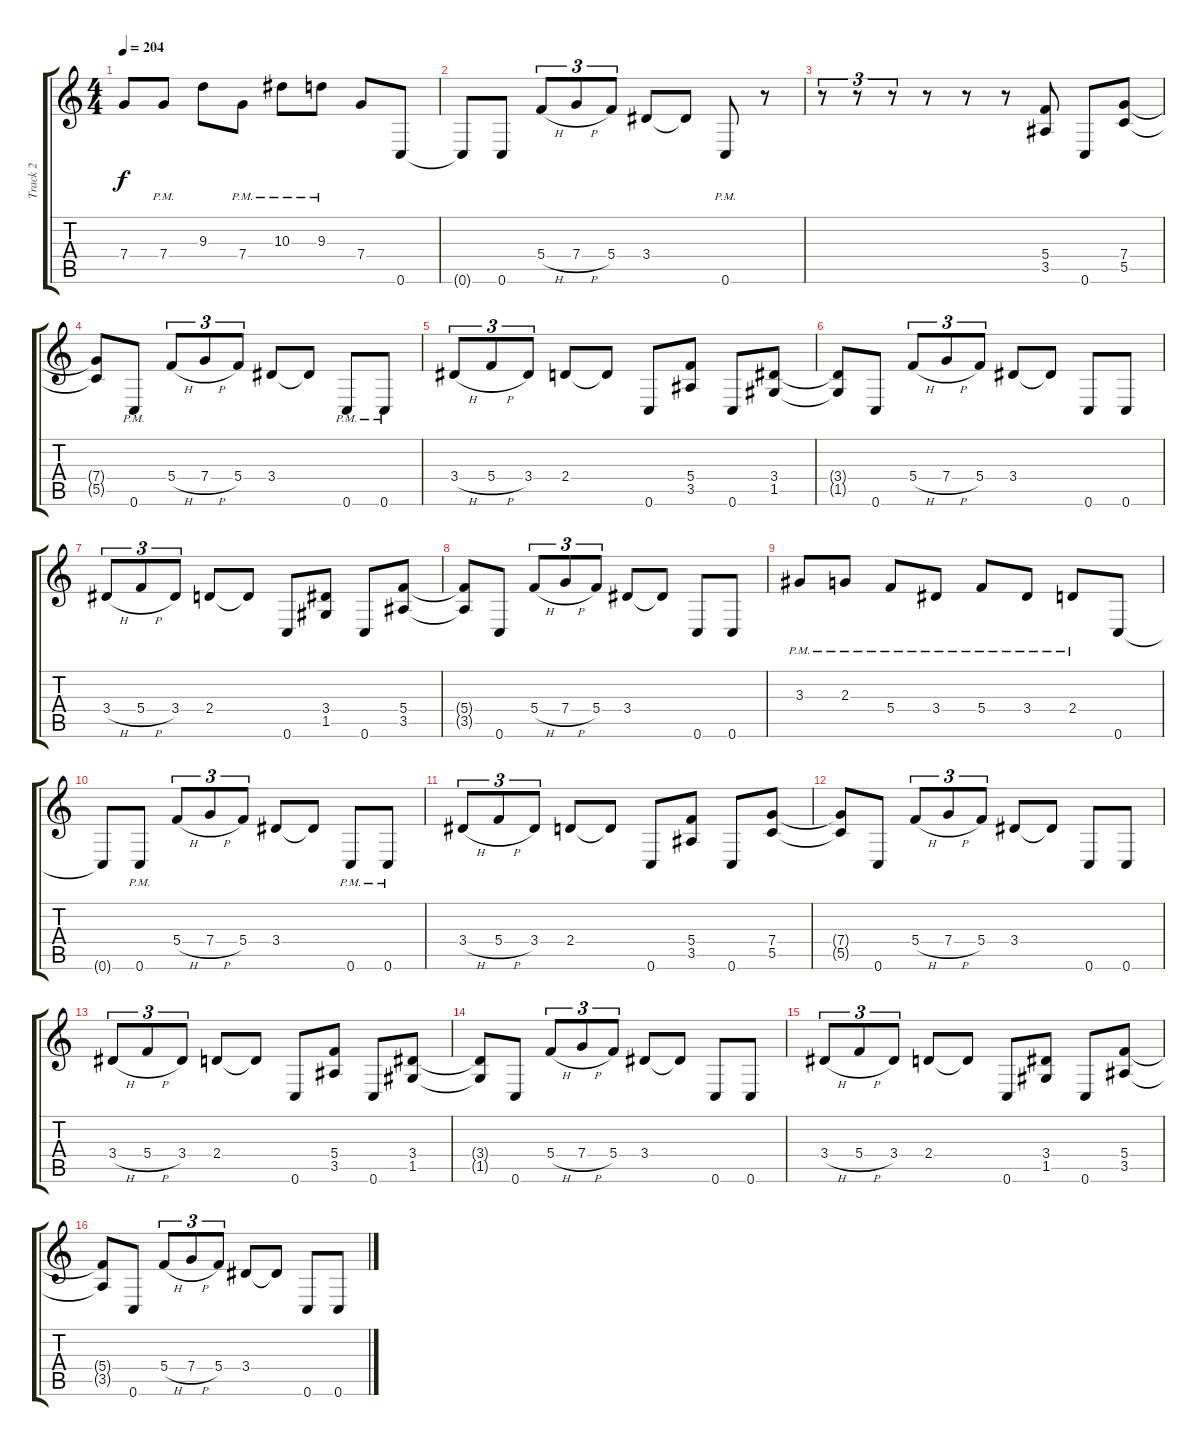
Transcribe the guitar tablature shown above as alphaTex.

\track ("Track 2" "Track 2") {instrument distortionguitar}
\staff {score tabs}
\tuning (D4 A3 F3 C3 G2 C2) {hide}
\ts (4 4)
\tempo 204
\clef g2
\ks c
7.4{t}.8{dy f} 7.4{pm}.8 9.3.8 7.4{pm}.8 10.3{pm}.8 9.3{pm}.8 7.4.8 0.6.8 |
0.6{t}.8 0.6.8 5.4{h}.8{tu (3 2)} 7.4{h}.8{tu (3 2)} 5.4.8{tu (3 2)} 3.4.8 3.4{t}.8 0.6{pm}.8 r.8 |
r.8{tu (3 2)} r.8{tu (3 2)} r.8{tu (3 2)} r.8 r.8 r.8 (5.4 3.5).8 0.6.8 (7.4 5.5).8 |
(7.4{t} 5.5{t}).8 0.6{pm}.8 5.4{h}.8{tu (3 2)} 7.4{h}.8{tu (3 2)} 5.4.8{tu (3 2)} 3.4.8 3.4{t}.8 0.6{pm}.8 0.6{pm}.8 |
3.4{h}.8{tu (3 2)} 5.4{h}.8{tu (3 2)} 3.4.8{tu (3 2)} 2.4.8 2.4{t}.8 0.6.8 (5.4 3.5).8 0.6.8 (3.4 1.5).8 |
(3.4{t} 1.5{t}).8 0.6.8 5.4{h}.8{tu (3 2)} 7.4{h}.8{tu (3 2)} 5.4.8{tu (3 2)} 3.4.8 3.4{t}.8 0.6.8 0.6.8 |
3.4{h}.8{tu (3 2)} 5.4{h}.8{tu (3 2)} 3.4.8{tu (3 2)} 2.4.8 2.4{t}.8 0.6.8 (3.4 1.5).8 0.6.8 (5.4 3.5).8 |
(5.4{t} 3.5{t}).8 0.6.8 5.4{h}.8{tu (3 2)} 7.4{h}.8{tu (3 2)} 5.4.8{tu (3 2)} 3.4.8 3.4{t}.8 0.6.8 0.6.8 |
3.3{pm}.8 2.3{pm}.8 5.4{pm}.8 3.4{pm}.8 5.4{pm}.8 3.4{pm}.8 2.4{pm}.8 0.6.8 |
0.6{t}.8 0.6{pm}.8 5.4{h}.8{tu (3 2)} 7.4{h}.8{tu (3 2)} 5.4.8{tu (3 2)} 3.4.8 3.4{t}.8 0.6{pm}.8 0.6{pm}.8 |
3.4{h}.8{tu (3 2)} 5.4{h}.8{tu (3 2)} 3.4.8{tu (3 2)} 2.4.8 2.4{t}.8 0.6.8 (5.4 3.5).8 0.6.8 (7.4 5.5).8 |
(7.4{t} 5.5{t}).8 0.6.8 5.4{h}.8{tu (3 2)} 7.4{h}.8{tu (3 2)} 5.4.8{tu (3 2)} 3.4.8 3.4{t}.8 0.6.8 0.6.8 |
3.4{h}.8{tu (3 2)} 5.4{h}.8{tu (3 2)} 3.4.8{tu (3 2)} 2.4.8 2.4{t}.8 0.6.8 (5.4 3.5).8 0.6.8 (3.4 1.5).8 |
(3.4{t} 1.5{t}).8 0.6.8 5.4{h}.8{tu (3 2)} 7.4{h}.8{tu (3 2)} 5.4.8{tu (3 2)} 3.4.8 3.4{t}.8 0.6.8 0.6.8 |
3.4{h}.8{tu (3 2)} 5.4{h}.8{tu (3 2)} 3.4.8{tu (3 2)} 2.4.8 2.4{t}.8 0.6.8 (3.4 1.5).8 0.6.8 (5.4 3.5).8 |
(5.4{t} 3.5{t}).8 0.6.8 5.4{h}.8{tu (3 2)} 7.4{h}.8{tu (3 2)} 5.4.8{tu (3 2)} 3.4.8 3.4{t}.8 0.6.8 0.6.8
